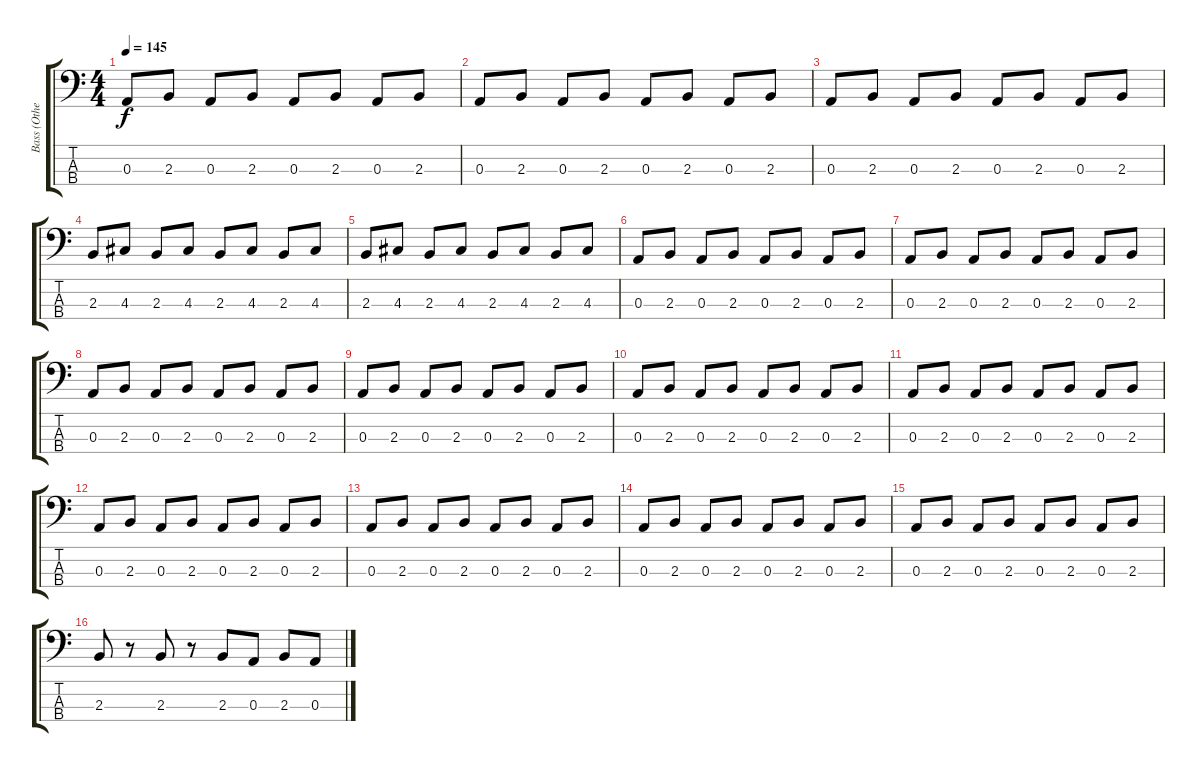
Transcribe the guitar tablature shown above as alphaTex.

\track ("Bass (Other)" "Bass (Othe") {instrument electricbasspick bank 255}
\staff {score tabs}
\tuning (G2 D2 A1 E1) {hide}
\ts (4 4)
\tempo 145
\clef f4
\ks c
0.3.8{dy f} 2.3.8 0.3.8 2.3.8 0.3.8 2.3.8 0.3.8 2.3.8 |
0.3.8 2.3.8 0.3.8 2.3.8 0.3.8 2.3.8 0.3.8 2.3.8 |
0.3.8 2.3.8 0.3.8 2.3.8 0.3.8 2.3.8 0.3.8 2.3.8 |
2.3.8 4.3.8 2.3.8 4.3.8 2.3.8 4.3.8 2.3.8 4.3.8 |
2.3.8 4.3.8 2.3.8 4.3.8 2.3.8 4.3.8 2.3.8 4.3.8 |
0.3.8 2.3.8 0.3.8 2.3.8 0.3.8 2.3.8 0.3.8 2.3.8 |
0.3.8 2.3.8 0.3.8 2.3.8 0.3.8 2.3.8 0.3.8 2.3.8 |
0.3.8 2.3.8 0.3.8 2.3.8 0.3.8 2.3.8 0.3.8 2.3.8 |
0.3.8 2.3.8 0.3.8 2.3.8 0.3.8 2.3.8 0.3.8 2.3.8 |
0.3.8 2.3.8 0.3.8 2.3.8 0.3.8 2.3.8 0.3.8 2.3.8 |
0.3.8 2.3.8 0.3.8 2.3.8 0.3.8 2.3.8 0.3.8 2.3.8 |
0.3.8 2.3.8 0.3.8 2.3.8 0.3.8 2.3.8 0.3.8 2.3.8 |
0.3.8 2.3.8 0.3.8 2.3.8 0.3.8 2.3.8 0.3.8 2.3.8 |
0.3.8 2.3.8 0.3.8 2.3.8 0.3.8 2.3.8 0.3.8 2.3.8 |
0.3.8 2.3.8 0.3.8 2.3.8 0.3.8 2.3.8 0.3.8 2.3.8 |
2.3.8 r.8 2.3.8 r.8 2.3.8 0.3.8 2.3.8 0.3.8
